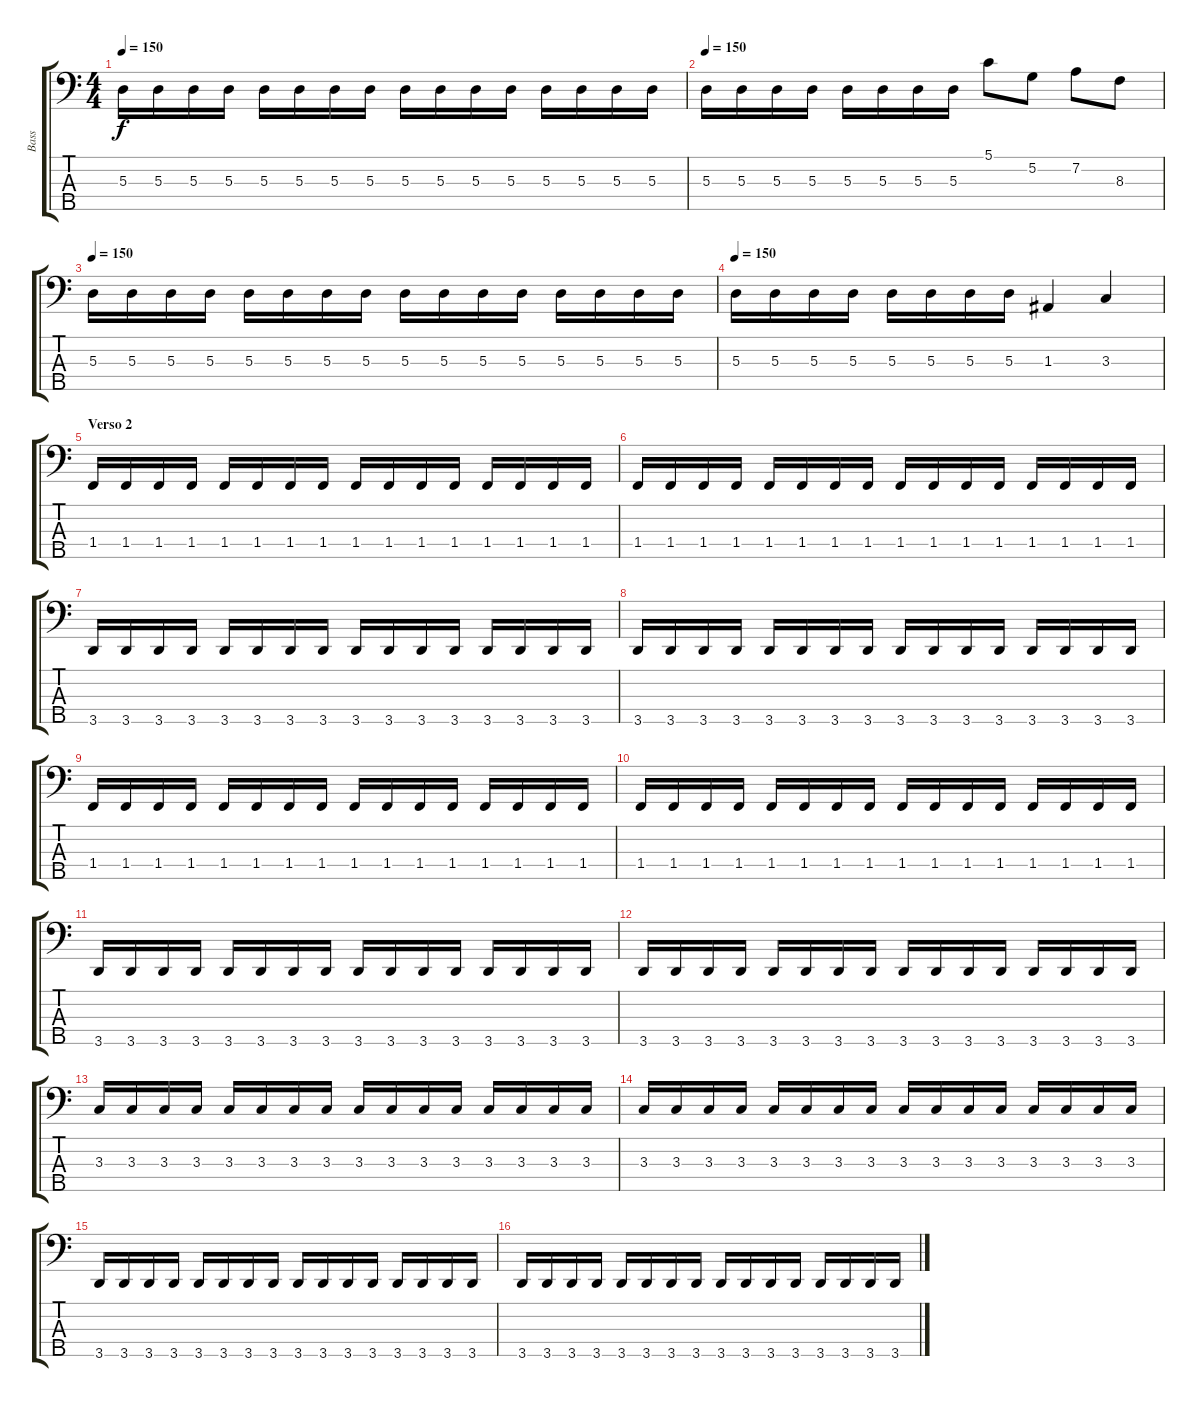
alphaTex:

\track ("Bass" "Bass") {instrument electricbasspick}
\staff {score tabs}
\tuning (G2 D2 A1 E1 B0) {hide}
\ts (4 4)
\tempo 150
\clef f4
\ks c
5.3.16{dy f} 5.3.16 5.3.16 5.3.16 5.3.16 5.3.16 5.3.16 5.3.16 5.3.16 5.3.16 5.3.16 5.3.16 5.3.16 5.3.16 5.3.16 5.3.16 |
\tempo 150
5.3.16 5.3.16 5.3.16 5.3.16 5.3.16 5.3.16 5.3.16 5.3.16 5.1.8 5.2.8 7.2.8 8.3.8 |
\tempo 150
5.3.16 5.3.16 5.3.16 5.3.16 5.3.16 5.3.16 5.3.16 5.3.16 5.3.16 5.3.16 5.3.16 5.3.16 5.3.16 5.3.16 5.3.16 5.3.16 |
\tempo 150
5.3.16 5.3.16 5.3.16 5.3.16 5.3.16 5.3.16 5.3.16 5.3.16 1.3.4 3.3.4 |
\section ("" "Verso 2")
1.4.16 1.4.16 1.4.16 1.4.16 1.4.16 1.4.16 1.4.16 1.4.16 1.4.16 1.4.16 1.4.16 1.4.16 1.4.16 1.4.16 1.4.16 1.4.16 |
1.4.16 1.4.16 1.4.16 1.4.16 1.4.16 1.4.16 1.4.16 1.4.16 1.4.16 1.4.16 1.4.16 1.4.16 1.4.16 1.4.16 1.4.16 1.4.16 |
3.5.16 3.5.16 3.5.16 3.5.16 3.5.16 3.5.16 3.5.16 3.5.16 3.5.16 3.5.16 3.5.16 3.5.16 3.5.16 3.5.16 3.5.16 3.5.16 |
3.5.16 3.5.16 3.5.16 3.5.16 3.5.16 3.5.16 3.5.16 3.5.16 3.5.16 3.5.16 3.5.16 3.5.16 3.5.16 3.5.16 3.5.16 3.5.16 |
1.4.16 1.4.16 1.4.16 1.4.16 1.4.16 1.4.16 1.4.16 1.4.16 1.4.16 1.4.16 1.4.16 1.4.16 1.4.16 1.4.16 1.4.16 1.4.16 |
1.4.16 1.4.16 1.4.16 1.4.16 1.4.16 1.4.16 1.4.16 1.4.16 1.4.16 1.4.16 1.4.16 1.4.16 1.4.16 1.4.16 1.4.16 1.4.16 |
3.5.16 3.5.16 3.5.16 3.5.16 3.5.16 3.5.16 3.5.16 3.5.16 3.5.16 3.5.16 3.5.16 3.5.16 3.5.16 3.5.16 3.5.16 3.5.16 |
3.5.16 3.5.16 3.5.16 3.5.16 3.5.16 3.5.16 3.5.16 3.5.16 3.5.16 3.5.16 3.5.16 3.5.16 3.5.16 3.5.16 3.5.16 3.5.16 |
3.3.16 3.3.16 3.3.16 3.3.16 3.3.16 3.3.16 3.3.16 3.3.16 3.3.16 3.3.16 3.3.16 3.3.16 3.3.16 3.3.16 3.3.16 3.3.16 |
3.3.16 3.3.16 3.3.16 3.3.16 3.3.16 3.3.16 3.3.16 3.3.16 3.3.16 3.3.16 3.3.16 3.3.16 3.3.16 3.3.16 3.3.16 3.3.16 |
3.5.16 3.5.16 3.5.16 3.5.16 3.5.16 3.5.16 3.5.16 3.5.16 3.5.16 3.5.16 3.5.16 3.5.16 3.5.16 3.5.16 3.5.16 3.5.16 |
3.5.16 3.5.16 3.5.16 3.5.16 3.5.16 3.5.16 3.5.16 3.5.16 3.5.16 3.5.16 3.5.16 3.5.16 3.5.16 3.5.16 3.5.16 3.5.16
